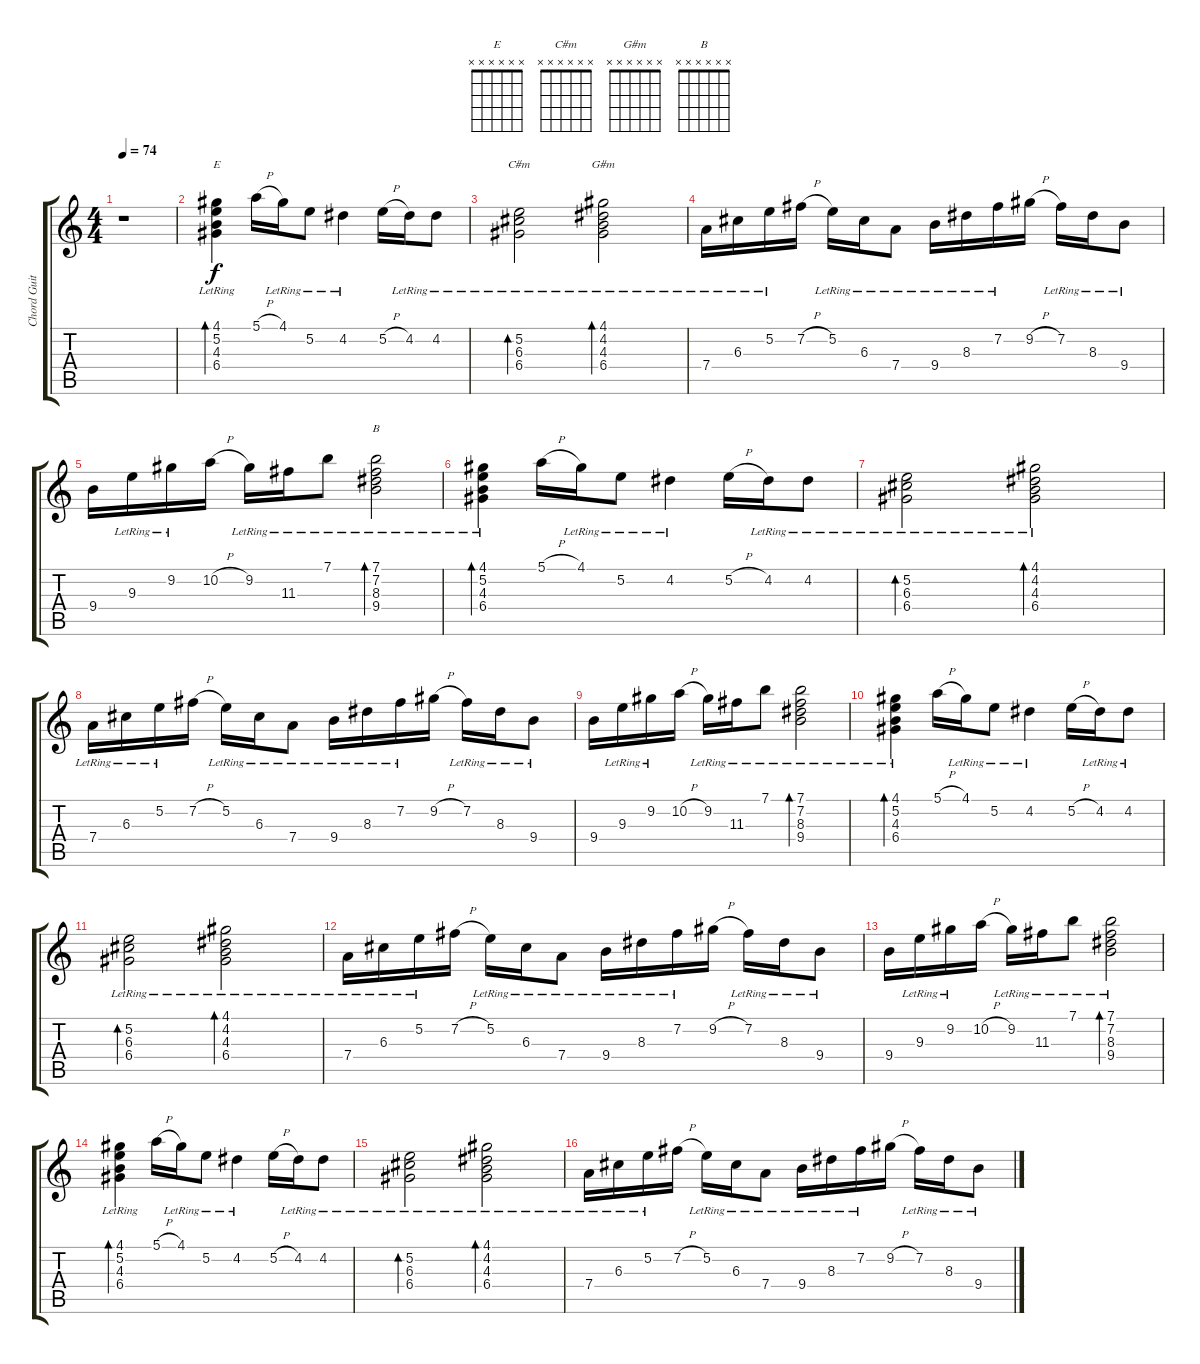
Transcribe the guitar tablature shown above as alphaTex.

\track ("Chord Guitar" "Chord Guit") {instrument electricguitarclean}
\staff {score tabs}
\tuning (E4 B3 G3 D3 A2 E2) {hide}
\chord ("E" x x x x x x)
\chord ("C#m" x x x x x x)
\chord ("G#m" x x x x x x)
\chord ("B" x x x x x x)
\ts (4 4)
\tempo 74
\clef g2
\ks c
r.1{dy f instrument electricguitarclean} |
(4.1 5.2{lr} 4.3{lr} 6.4{lr}).4{bd 120 ch "E"} 5.1{h}.16 4.1{lr}.16 5.2{lr}.8 4.2{lr}.4 5.2{h}.16 4.2{lr}.16 4.2{lr}.8 |
(5.2 6.3{lr} 6.4).2{bd 120 ch "C#m"} (4.1{lr} 4.2{lr} 4.3{lr} 6.4).2{bd 120 ch "G#m"} |
7.4{lr}.16 6.3{lr}.16 5.2{lr}.16 7.2{h}.16 5.2{lr}.16 6.3{lr}.16 7.4{lr}.8 9.4{lr}.16 8.3{lr}.16 7.2{lr}.16 9.2{h}.16 7.2{lr}.16 8.3{lr}.16 9.4{lr}.8 |
9.4.16 9.3{lr}.16 9.2{lr}.16 10.2{h}.16 9.2{lr}.16 11.3{lr}.16 7.1{lr}.8 (7.1{lr} 7.2{lr} 8.3{lr} 9.4{lr}).2{bd 120 ch "B"} |
(4.1{lr} 5.2{lr} 4.3{lr} 6.4{lr}).4{bd 120} 5.1{h}.16 4.1{lr}.16 5.2{lr}.8 4.2{lr}.4 5.2{h}.16 4.2{lr}.16 4.2{lr}.8 |
(5.2 6.3{lr} 6.4).2{bd 120} (4.1{lr} 4.2{lr} 4.3{lr} 6.4{lr}).2{bd 120} |
7.4{lr}.16 6.3{lr}.16 5.2{lr}.16 7.2{h}.16 5.2{lr}.16 6.3{lr}.16 7.4{lr}.8 9.4{lr}.16 8.3{lr}.16 7.2{lr}.16 9.2{h}.16 7.2{lr}.16 8.3{lr}.16 9.4{lr}.8 |
9.4.16 9.3{lr}.16 9.2{lr}.16 10.2{h}.16 9.2{lr}.16 11.3{lr}.16 7.1{lr}.8 (7.1{lr} 7.2{lr} 8.3{lr} 9.4{lr}).2{bd 120} |
(4.1{lr} 5.2{lr} 4.3{lr} 6.4).4{bd 120} 5.1{h}.16 4.1{lr}.16 5.2{lr}.8 4.2{lr}.4 5.2{h}.16 4.2{lr}.16 4.2{lr}.8 |
(5.2 6.3{lr} 6.4).2{bd 120} (4.1{lr} 4.2{lr} 4.3{lr} 6.4).2{bd 120} |
7.4{lr}.16 6.3{lr}.16 5.2{lr}.16 7.2{h}.16 5.2{lr}.16 6.3{lr}.16 7.4{lr}.8 9.4{lr}.16 8.3{lr}.16 7.2{lr}.16 9.2{h}.16 7.2{lr}.16 8.3{lr}.16 9.4{lr}.8 |
9.4.16 9.3{lr}.16 9.2{lr}.16 10.2{h}.16 9.2{lr}.16 11.3{lr}.16 7.1{lr}.8 (7.1{lr} 7.2{lr} 8.3{lr} 9.4{lr}).2{bd 120} |
(4.1{lr} 5.2{lr} 4.3{lr} 6.4{lr}).4{bd 120} 5.1{h}.16 4.1{lr}.16 5.2{lr}.8 4.2{lr}.4 5.2{h}.16 4.2{lr}.16 4.2{lr}.8 |
(5.2{lr} 6.3 6.4).2{bd 120} (4.1{lr} 4.2{lr} 4.3{lr} 6.4{lr}).2{bd 120} |
7.4{lr}.16 6.3{lr}.16 5.2{lr}.16 7.2{h}.16 5.2{lr}.16 6.3{lr}.16 7.4{lr}.8 9.4{lr}.16 8.3{lr}.16 7.2{lr}.16 9.2{h}.16 7.2{lr}.16 8.3{lr}.16 9.4{lr}.8
